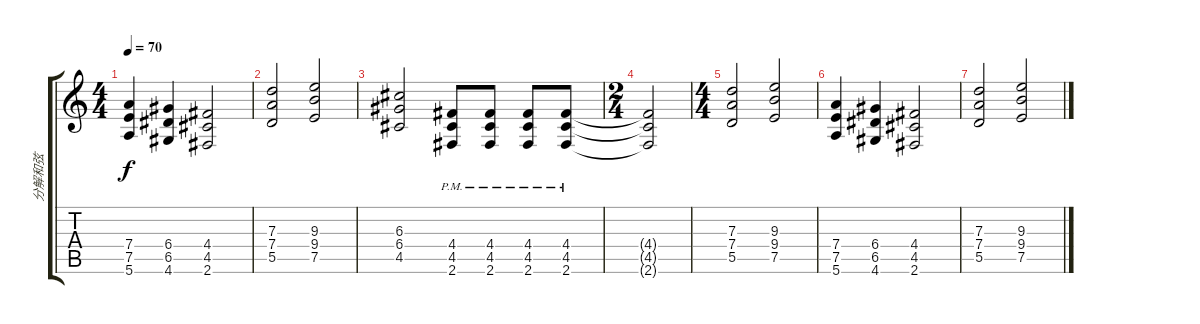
\track ("分解和弦" "分解和弦") {instrument acousticguitarnylon}
\staff {score tabs}
\tuning (E4 B3 G3 D3 A2 E2) {hide}
\ts (4 4)
\tempo 70
\clef g2
\ks c
(7.4 7.5 5.6).4{dy f} (6.4 6.5 4.6).4 (4.4 4.5 2.6).2 |
(7.3 7.4 5.5).2 (9.3 9.4 7.5).2 |
(6.3 6.4 4.5).2 (4.4 4.5 2.6{pm}).8 (4.4 4.5 2.6{pm}).8 (4.4 4.5 2.6{pm}).8 (4.4 4.5 2.6{pm}).8 |
\ts (2 4)
(4.4{t} 4.5{t} 2.6{t}).2 |
\ts (4 4)
(7.3 7.4 5.5).2{volume 7 instrument overdrivenguitar} (9.3 9.4 7.5).2 |
(7.4 7.5 5.6).4 (6.4 6.5 4.6).4 (4.4 4.5 2.6).2 |
(7.3 7.4 5.5).2 (9.3 9.4 7.5).2
